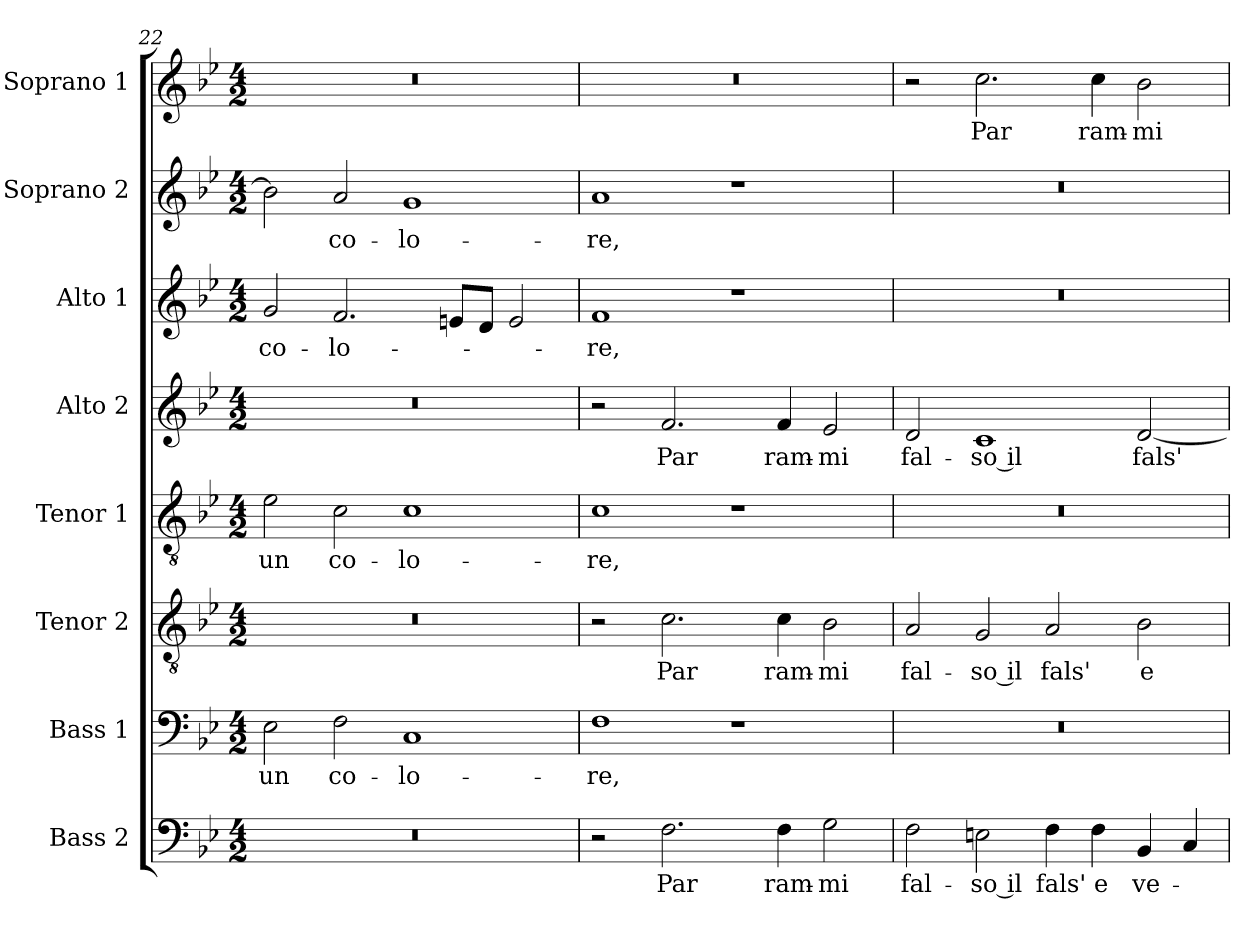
**kern	**text	**kern	**text	**kern	**text	**kern	**text	**kern	**text	**kern	**text	**kern	**text	**kern	**text
*part8	*part8	*part7	*part7	*part6	*part6	*part5	*part5	*part4	*part4	*part3	*part3	*part2	*part2	*part1	*part1
*staff8	*staff8	*staff7	*staff7	*staff6	*staff6	*staff5	*staff5	*staff4	*staff4	*staff3	*staff3	*staff2	*staff2	*staff1	*staff1
*I"Bass 2	*	*I"Bass 1	*	*I"Tenor 2	*	*I"Tenor 1	*	*I"Alto 2	*	*I"Alto 1	*	*I"Soprano 2	*	*I"Soprano 1	*
*I'B 2	*	*I'B 1	*	*I'T 2	*	*I'T 1	*	*I'A 2	*	*I'A 1	*	*I'S 2	*	*I'S 1	*
*clefF4	*	*clefF4	*	*clefGv2	*	*clefGv2	*	*clefG2	*	*clefG2	*	*clefG2	*	*clefG2	*
*k[b-e-]	*	*k[b-e-]	*	*k[b-e-]	*	*k[b-e-]	*	*k[b-e-]	*	*k[b-e-]	*	*k[b-e-]	*	*k[b-e-]	*
*B-:	*	*B-:	*	*B-:	*	*B-:	*	*B-:	*	*B-:	*	*B-:	*	*B-:	*
*M4/2	*	*M4/2	*	*M4/2	*	*M4/2	*	*M4/2	*	*M4/2	*	*M4/2	*	*M4/2	*
=22	=22	=22	=22	=22	=22	=22	=22	=22	=22	=22	=22	=22	=22	=22	=22
!	!	!	!LO:LY:b	!	!	!	!LO:LY:b	!	!	!	!LO:LY:b	!	!	!	!
0r	.	2E-\	un	0r	.	2e-\	un	0r	.	2g/	co-	2b-\]	.	0r	.
!	!	!	!LO:LY:b	!	!	!	!LO:LY:b	!	!	!	!LO:LY:b	!	!LO:LY:b	!	!
.	.	2F\	co-	.	.	2c\	co-	.	.	2.f/	-lo-	2a/	co-	.	.
!	!	!	!LO:LY:b	!	!	!	!LO:LY:b	!	!	!	!	!	!LO:LY:b	!	!
.	.	1C	-lo-	.	.	1c	-lo-	.	.	.	.	1g	-lo-	.	.
.	.	.	.	.	.	.	.	.	.	8en/L	.	.	.	.	.
.	.	.	.	.	.	.	.	.	.	8d/J	.	.	.	.	.
.	.	.	.	.	.	.	.	.	.	2e/	.	.	.	.	.
=23	=23	=23	=23	=23	=23	=23	=23	=23	=23	=23	=23	=23	=23	=23	=23
!	!	!	!LO:LY:b	!	!	!	!LO:LY:b	!	!	!	!LO:LY:b	!	!LO:LY:b	!	!
2r	.	1F	-re,	2r	.	1c	-re,	2r	.	1f	-re,	1a	-re,	0r	.
!	!LO:LY:b	!	!	!	!LO:LY:b	!	!	!	!LO:LY:b	!	!	!	!	!	!
2.F\	Par	.	.	2.c\	Par	.	.	2.f/	Par	.	.	.	.	.	.
.	.	1r	.	.	.	1r	.	.	.	1r	.	1r	.	.	.
!	!LO:LY:b	!	!	!	!LO:LY:b	!	!	!	!LO:LY:b	!	!	!	!	!	!
4F\	ram-	.	.	4c\	ram-	.	.	4f/	ram-	.	.	.	.	.	.
!	!LO:LY:b	!	!	!	!LO:LY:b	!	!	!	!LO:LY:b	!	!	!	!	!	!
2G\	-mi	.	.	2B-\	-mi	.	.	2e-/	-mi	.	.	.	.	.	.
=24	=24	=24	=24	=24	=24	=24	=24	=24	=24	=24	=24	=24	=24	=24	=24
!	!LO:LY:b	!	!	!	!LO:LY:b	!	!	!	!LO:LY:b	!	!	!	!	!	!
2F\	fal-	0r	.	2A/	fal-	0r	.	2d/	fal-	0r	.	0r	.	2r	.
!	!LO:LY:b	!	!	!	!LO:LY:b	!	!	!	!LO:LY:b	!	!	!	!	!	!LO:LY:b
2En\	-so il	.	.	2G/	-so il	.	.	1c	-so il	.	.	.	.	2.cc\	Par
!	!LO:LY:b	!	!	!	!LO:LY:b	!	!	!	!	!	!	!	!	!	!
4F\	fals'	.	.	2A/	fals'	.	.	.	.	.	.	.	.	.	.
!	!LO:LY:b	!	!	!	!	!	!	!	!	!	!	!	!	!	!LO:LY:b
4F\	e	.	.	.	.	.	.	.	.	.	.	.	.	4cc\	ram-
!	!LO:LY:b	!	!	!	!LO:LY:b	!	!	!	!LO:LY:b	!	!	!	!	!	!LO:LY:b
4BB-/	ve-	.	.	2B-\	e	.	.	[2d/	fals'	.	.	.	.	2b-\	-mi
4C/	.	.	.	.	.	.	.	.	.	.	.	.	.	.	.
=	=	=	=	=	=	=	=	=	=	=	=	=	=	=	=
*-	*-	*-	*-	*-	*-	*-	*-	*-	*-	*-	*-	*-	*-	*-	*-
